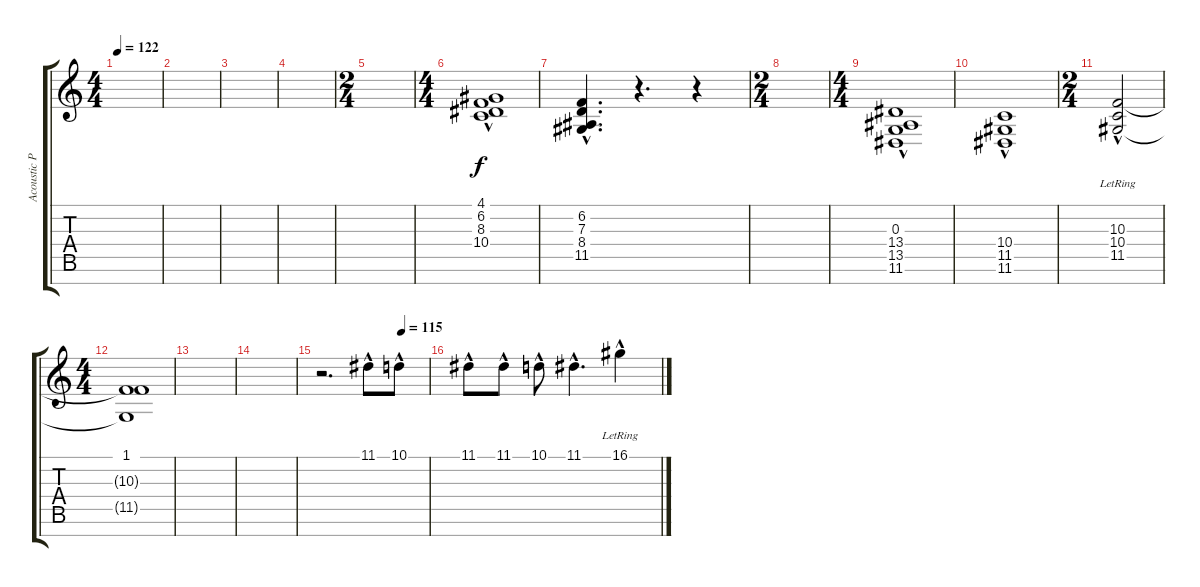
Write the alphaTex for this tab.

\track ("Acoustic Piano (Staff 1)" "Acoustic P") {instrument brightacousticpiano}
\staff {score tabs}
\tuning (E4 B3 G3 D3 A2 E2 B1) {hide}
\ts (4 4)
\tempo 122
\clef g2
\ks c
|
|
|
|
\ts (2 4)
|
\ts (4 4)
(4.1{hac} 6.2{hac} 8.3{hac} 10.4{hac}).1 |
(6.2{hac} 7.3{hac} 8.4{hac} 11.5{hac}).4{d} r.4{d} r.4 |
\ts (2 4)
|
\ts (4 4)
(0.3{hac} 13.4{hac} 13.5{hac} 11.6{hac}).1 |
(10.4{hac} 11.5{hac} 11.6{hac}).1 |
\ts (2 4)
(10.3{hac lr} 10.4{hac lr} 11.5{hac lr}).2 |
\ts (4 4)
(1.1 10.3{t} 11.5{t}).1 |
|
|
\tempo (115 0.75)
r.2{d} 11.1{hac}.8 10.1{hac}.8 |
11.1{hac}.8 11.1{hac}.8 10.1{hac}.8 11.1{hac}.4{d} 16.1{hac lr}.4
